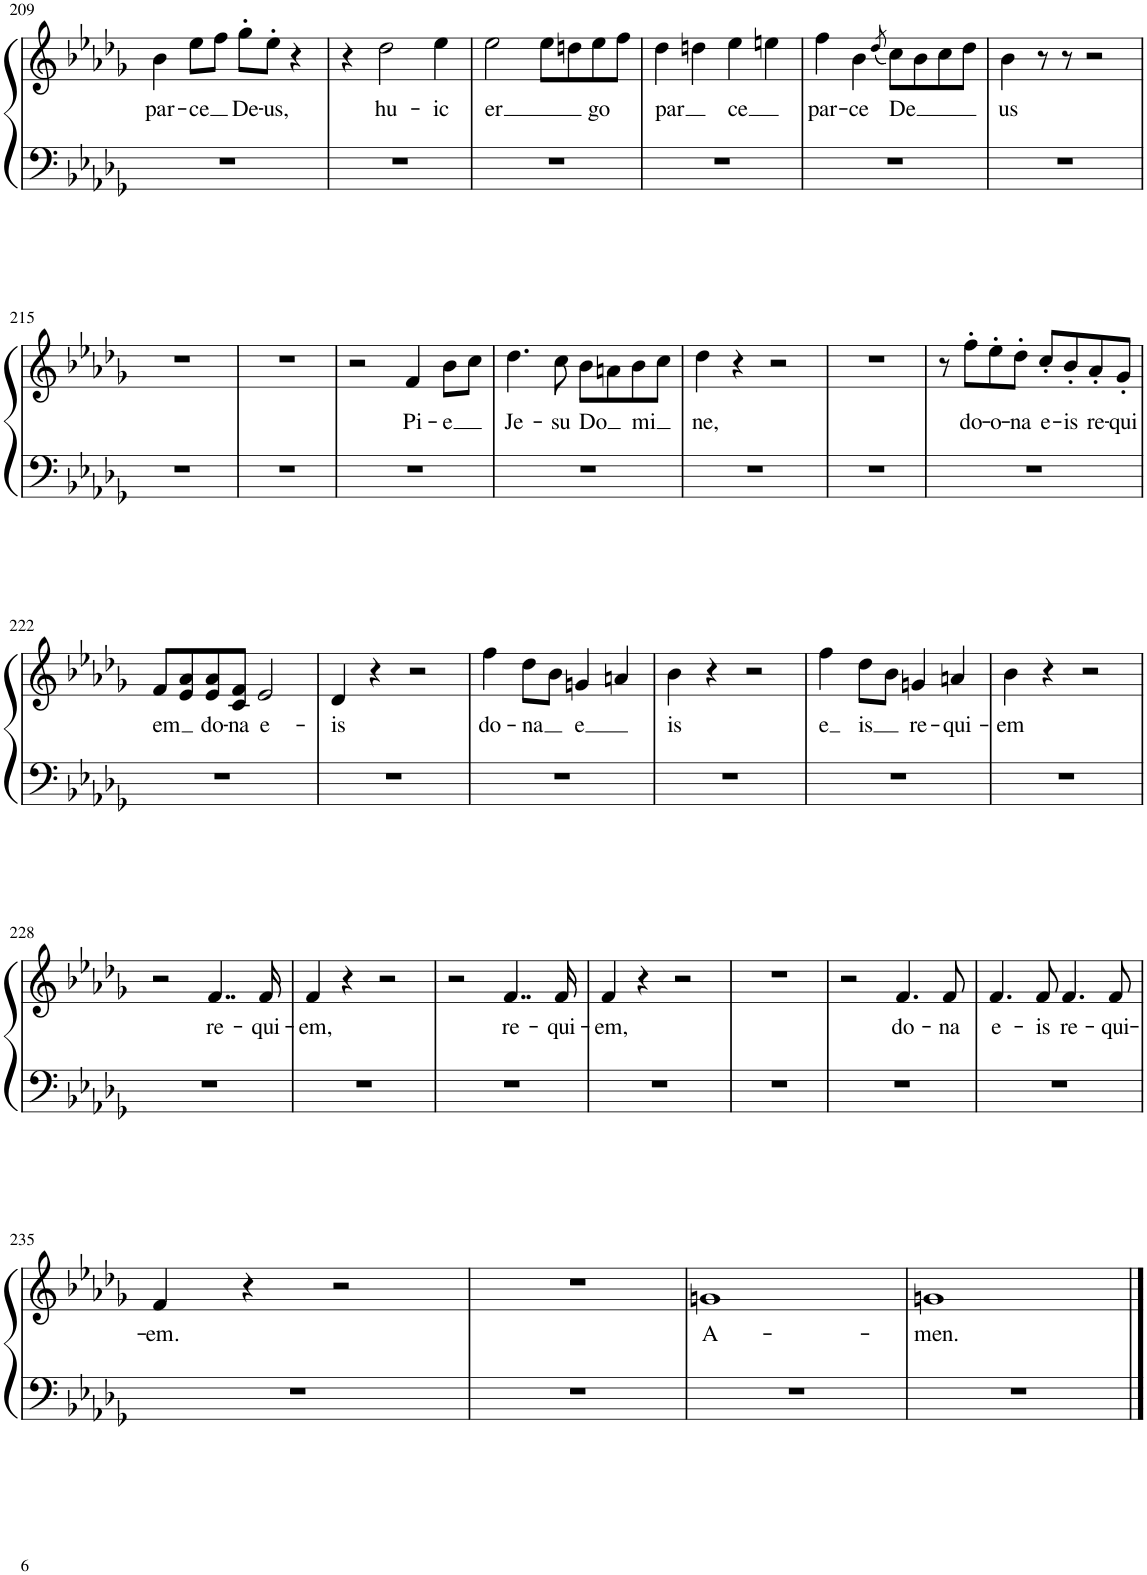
**kern	**kern	**text
*part1	*part1	*part1
*staff2	*staff1	*staff1
*I"Piano	*	*
*I'Pno.	*	*
!!LO:PB:g=z
*clefF4	*clefG2	*
*k[b-e-a-d-g-]	*k[b-e-a-d-g-]	*
*M4/4	*M4/4	*
*met(c)	*met(c)	*
=209	=209	=209
!	!	!LO:LY:b
1r	4b-\	par-
!	!	!LO:LY:b
.	8ee-\L	-ce
.	8ff\J	.
!	!	!LO:LY:b
.	8gg-'\L	De-
!	!	!LO:LY:b
.	8ee-'\J	-us,
.	4r	.
=210	=210	=210
1r	4r	.
!	!	!LO:LY:b
.	2dd-\	hu-
!	!	!LO:LY:b
.	4ee-\	-ic
=211	=211	=211
!	!	!LO:LY:b
1r	2ee-\	er
.	8ee-\L	.
.	8ddn\	.
!	!	!LO:LY:b
.	8ee-\	go
.	8ff\J	.
=212	=212	=212
!	!	!LO:LY:b
1r	4dd-\	par
.	4ddn\	.
!	!	!LO:LY:b
.	4ee-\	ce
.	4een\	.
=213	=213	=213
!	!	!LO:LY:b
1r	4ff\	par-
!	!	!LO:LY:b
.	4b-\	ce
.	(8qdd-/	.
!	!	!LO:LY:b
.	8cc\L)	De
.	8b-\	.
.	8cc\	.
.	8dd-\J	.
=214	=214	=214
!	!	!LO:LY:b
1r	4b-\	us
.	8r	.
.	8r	.
.	2r	.
!!LO:LB:g=z
=215	=215	=215
1r	1r	.
=216	=216	=216
1r	1r	.
=217	=217	=217
1r	2r	.
!	!	!LO:LY:b
.	4f/	Pi-
!	!	!LO:LY:b
.	8b-\L	-e
.	8cc\J	.
=218	=218	=218
!	!	!LO:LY:b
1r	4.dd-\	Je-
!	!	!LO:LY:b
.	8cc\	-su
!	!	!LO:LY:b
.	8b-\L	Do
.	8an\	.
!	!	!LO:LY:b
.	8b-\	mi
.	8cc\J	.
=219	=219	=219
!	!	!LO:LY:b
1r	4dd-\	ne,
.	4r	.
.	2r	.
=220	=220	=220
1r	1r	.
=221	=221	=221
1r	8r	.
!	!	!LO:LY:b
.	8ff'\L	do-
!	!	!LO:LY:b
.	8ee-'\	-o-
!	!	!LO:LY:b
.	8dd-'\J	-na
!	!	!LO:LY:b
.	8cc'/L	e-
!	!	!LO:LY:b
.	8b-'/	-is
!	!	!LO:LY:b
.	8a-'/	re-
!	!	!LO:LY:b
.	8g-'/J	qui
!!LO:LB:g=z
=222	=222	=222
!	!	!LO:LY:b
1r	8f/L	em
.	8e-/ 8a-/	.
!	!	!LO:LY:b
.	8e-/ 8a-/	do-
!	!	!LO:LY:b
.	8c/ 8f/J	-na
!	!	!LO:LY:b
.	2e-/	e-
=223	=223	=223
!	!	!LO:LY:b
1r	4d-/	-is
.	4r	.
.	2r	.
=224	=224	=224
!	!	!LO:LY:b
1r	4ff\	do-
!	!	!LO:LY:b
.	8dd-\L	-na
.	8b-\J	.
!	!	!LO:LY:b
.	4gn/	e
.	4an/	.
=225	=225	=225
!	!	!LO:LY:b
1r	4b-\	is
.	4r	.
.	2r	.
=226	=226	=226
!	!	!LO:LY:b
1r	4ff\	e
!	!	!LO:LY:b
.	8dd-\L	is
.	8b-\J	.
!	!	!LO:LY:b
.	4gn/	re-
!	!	!LO:LY:b
.	4an/	qui-
=227	=227	=227
!	!	!LO:LY:b
1r	4b-\	-em
.	4r	.
.	2r	.
!!LO:LB:g=z
=228	=228	=228
1r	2r	.
!	!	!LO:LY:b
.	4..f/	re-
!	!	!LO:LY:b
.	16f/	-qui-
=229	=229	=229
!	!	!LO:LY:b
1r	4f/	-em,
.	4r	.
.	2r	.
=230	=230	=230
1r	2r	.
!	!	!LO:LY:b
.	4..f/	re-
!	!	!LO:LY:b
.	16f/	-qui-
=231	=231	=231
!	!	!LO:LY:b
1r	4f/	-em,
.	4r	.
.	2r	.
=232	=232	=232
1r	1r	.
=233	=233	=233
1r	2r	.
!	!	!LO:LY:b
.	4.f/	do-
!	!	!LO:LY:b
.	8f/	-na
=234	=234	=234
!	!	!LO:LY:b
1r	4.f/	e-
!	!	!LO:LY:b
.	8f/	-is
!	!	!LO:LY:b
.	4.f/	re-
!	!	!LO:LY:b
.	8f/	-qui-
!!LO:LB:g=z
=235	=235	=235
!	!	!LO:LY:b
1r	4f/	-em.
.	4r	.
.	2r	.
=236	=236	=236
1r	1r	.
=237	=237	=237
!	!	!LO:LY:b
1r	1gn	A-
=238	=238	=238
!	!	!LO:LY:b
1r	1gn	-men.
==	==	==
*-	*-	*-
